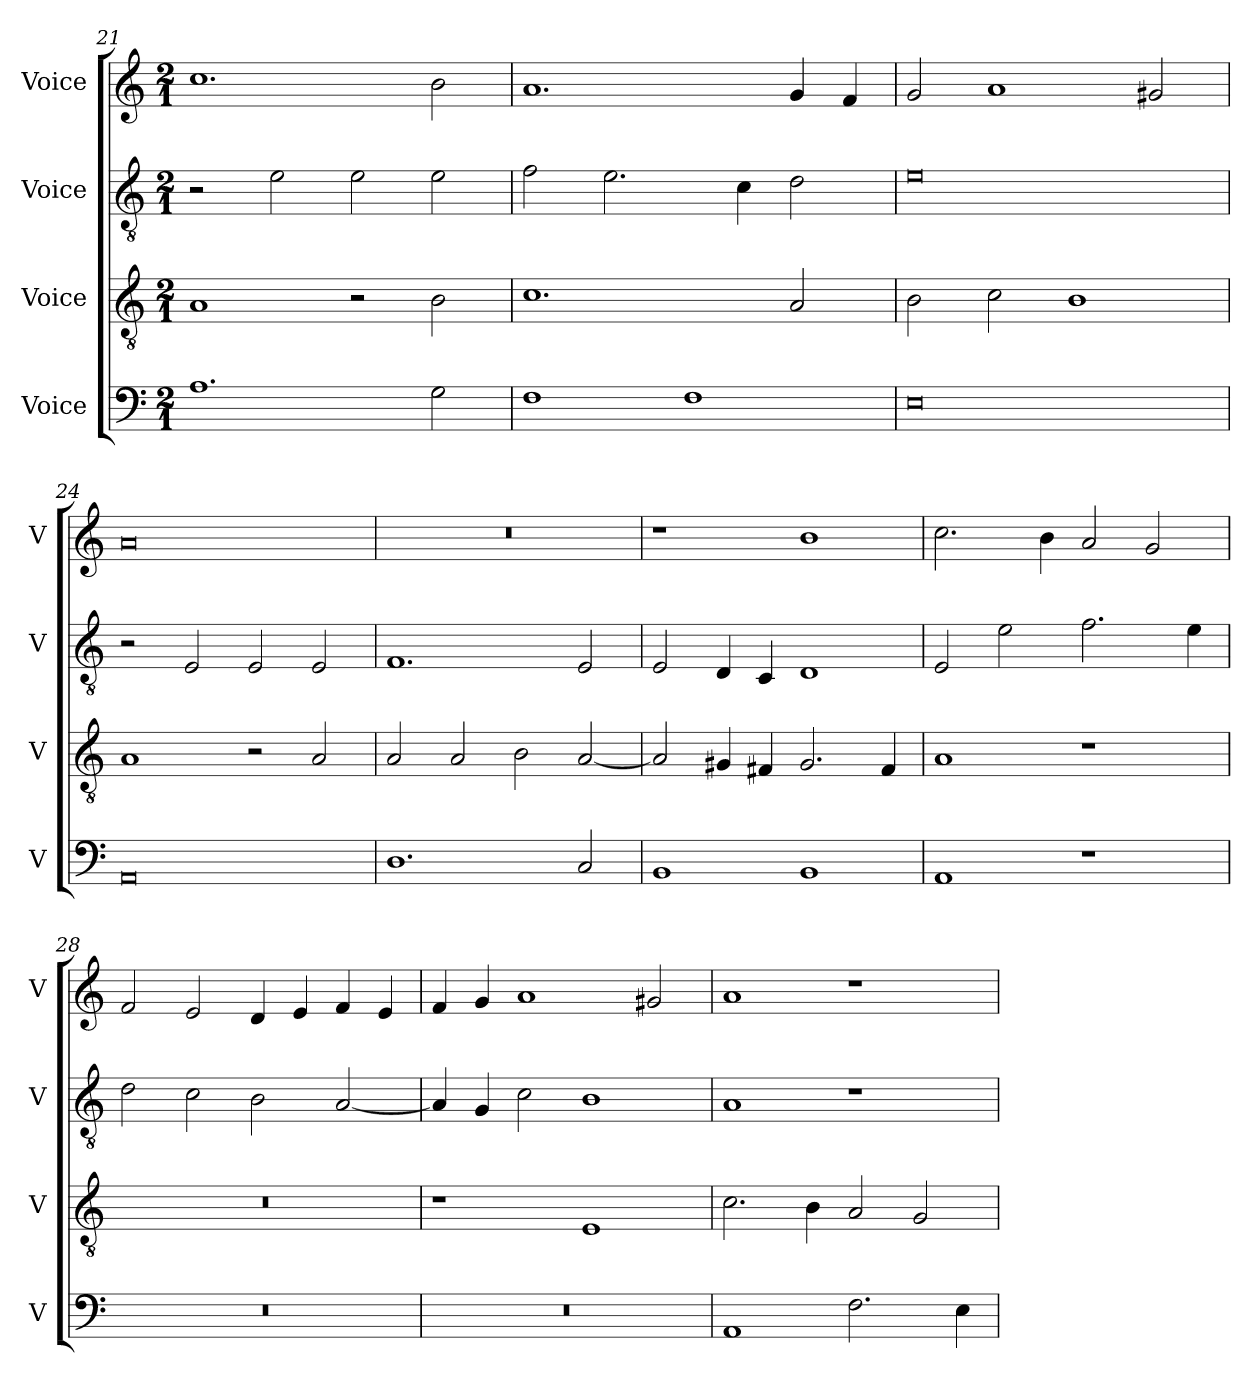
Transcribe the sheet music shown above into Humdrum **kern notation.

**kern	**kern	**kern	**kern
*part4	*part3	*part2	*part1
*staff4	*staff3	*staff2	*staff1
*I"Voice	*I"Voice	*I"Voice	*I"Voice
*I'V	*I'V	*I'V	*I'V
!!LO:LB:g=z
*clefF4	*clefGv2	*clefGv2	*clefG2
*k[]	*k[]	*k[]	*k[]
*M2/1	*M2/1	*M2/1	*M2/1
=21	=21	=21	=21
1.A	1A	2r	1.cc
.	.	2e\	.
.	2r	2e\	.
2G\	2B\	2e\	2b\
=22	=22	=22	=22
1F	1.c	2f\	1.a
.	.	2.e\	.
1F	.	.	.
.	.	4c\	.
.	2A/	2d\	4g/
.	.	.	4f/
=23	=23	=23	=23
0E	2B\	0e	2g/
.	2c\	.	1a
.	1B	.	.
.	.	.	2g#X/
=24	=24	=24	=24
0AA	1A	2r	0a
.	.	2E/	.
.	2r	2E/	.
.	2A/	2E/	.
!!LO:LB:g=z
=25	=25	=25	=25
1.D	2A/	1.F	0r
.	2A/	.	.
.	2B\	.	.
2C/	[2A/	2E/	.
=26	=26	=26	=26
1BB	2A/]	2E/	1r
.	4G#X/	4D/	.
.	4F#X/	4C/	.
1BB	2.G#/	1D	1b
.	4F#/	.	.
=27	=27	=27	=27
1AA	1A	2E/	2.cc\
.	.	2e\	.
.	.	.	4b\
1r	1r	2.f\	2a/
.	.	.	2g/
.	.	4e\	.
!!LO:PB:g=z
=28	=28	=28	=28
0r	0r	2d\	2f/
.	.	2c\	2e/
.	.	2B\	4d/
.	.	.	4e/
.	.	[2A/	4f/
.	.	.	4e/
=29	=29	=29	=29
0r	1r	4A/]	4f/
.	.	4G/	4g/
.	.	2c\	1a
.	1E	1B	.
.	.	.	2g#X/
=30	=30	=30	=30
1AA	2.c\	1A	1a
.	4B\	.	.
2.F\	2A/	1r	1r
.	2G/	.	.
4E\	.	.	.
=	=	=	=
*-	*-	*-	*-
